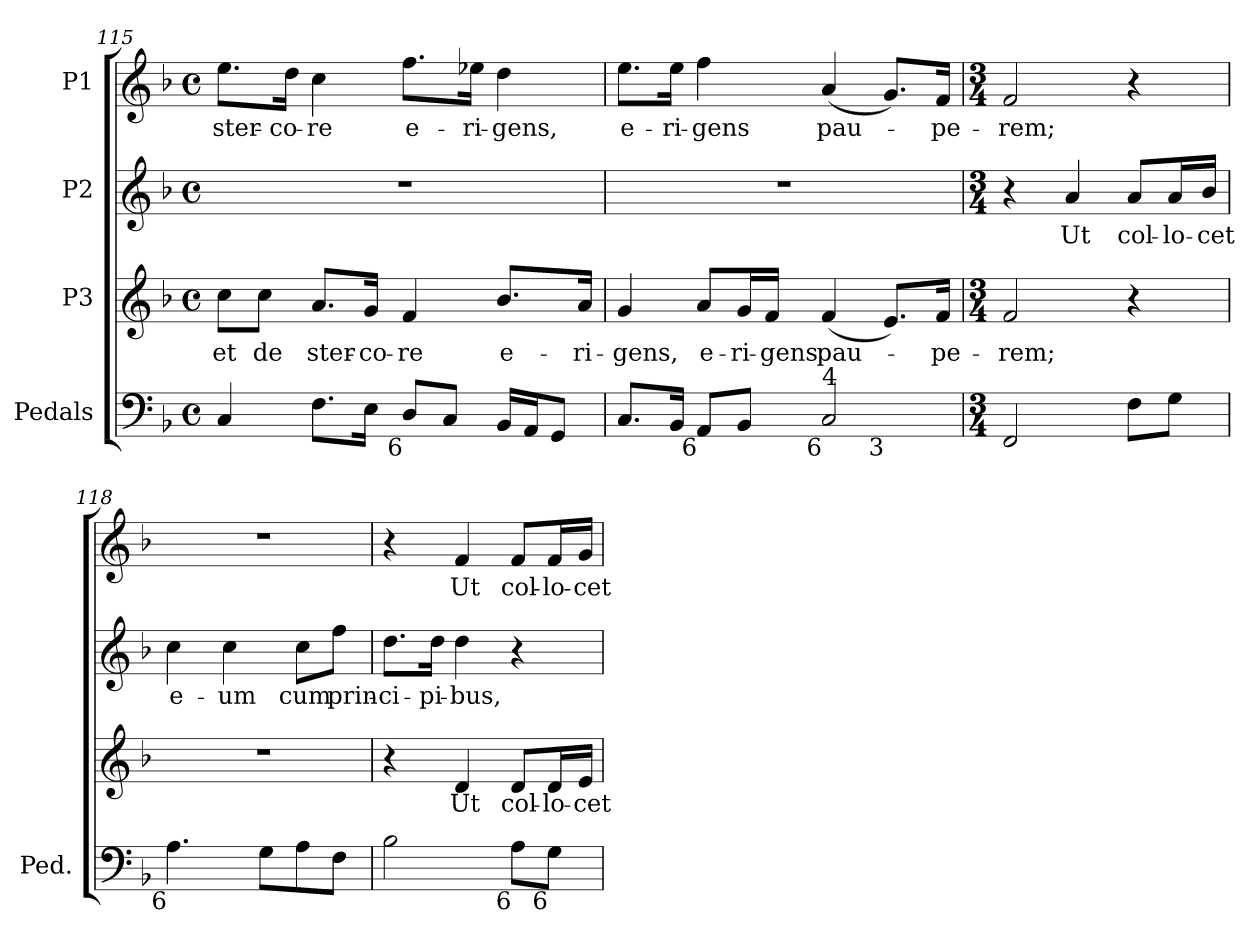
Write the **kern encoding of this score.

**kern	**kern	**text	**kern	**text	**kern	**text
*part4	*part3	*part3	*part2	*part2	*part1	*part1
*staff4	*staff3	*staff3	*staff2	*staff2	*staff1	*staff1
*I"Pedals	*I"P3	*	*I"P2	*	*I"P1	*
*I'Ped.	*	*	*	*	*	*
*clefF4	*clefG2	*	*clefG2	*	*clefG2	*
*k[b-]	*k[b-]	*	*k[b-]	*	*k[b-]	*
*F:	*F:	*	*F:	*	*F:	*
*M4/4	*M4/4	*	*M4/4	*	*M4/4	*
*met(c)	*met(c)	*	*met(c)	*	*met(c)	*
=115	=115	=115	=115	=115	=115	=115
!	!	!LO:LY:b:color=#000000	!	!	!	!
!	!	!	!	!	!	!LO:LY:b:color=#000000
4Ci/	8cci\L	et	1r	.	8.eei\L	ster-
!	!	!LO:LY:b:color=#000000	!	!	!	!
.	8cci\J	de	.	.	.	.
!	!	!	!	!	!	!LO:LY:b:color=#000000
.	.	.	.	.	16ddi\Jk	-co-
!	!	!LO:LY:b:color=#000000	!	!	!	!
!	!	!	!	!	!	!LO:LY:b:color=#000000
8.Fi\L	8.ai/L	ster-	.	.	4cci\	-re
!	!	!LO:LY:b:color=#000000	!	!	!	!
16Ei\Jk	16gi/Jk	-co-	.	.	.	.
!	!	!LO:LY:b:color=#000000	!	!	!	!
!LO:TX:b:rj:t=6	!	!	!	!	!	!
!	!	!	!	!	!	!LO:LY:b:color=#000000
8Di/L	4fi/	-re	.	.	8.ffi\L	e-
8Ci/J	.	.	.	.	.	.
!	!	!	!	!	!	!LO:LY:b:color=#000000
.	.	.	.	.	16ee-Xi\Jk	-ri-
!	!	!LO:LY:b:color=#000000	!	!	!	!
!	!	!	!	!	!	!LO:LY:b:color=#000000
16BB-i/LL	8.b-i/L	e-	.	.	4ddi\	-gens,
16AAi/J	.	.	.	.	.	.
8GGi/J	.	.	.	.	.	.
!	!	!LO:LY:b:color=#000000	!	!	!	!
.	16ai/Jk	-ri-	.	.	.	.
!!LO:LB:g=z
=116	=116	=116	=116	=116	=116	=116
!	!	!LO:LY:b:color=#000000	!	!	!	!
!	!	!	!	!	!	!LO:LY:b:color=#000000
*^	*	*	*	*	*	*
8.Ci/L	2.ryy	4gi/	-gens,	1r	.	8.eei\L	e-
!	!	!	!	!	!	!	!LO:LY:b:color=#000000
16BB-i/Jk	.	.	.	.	.	16eei\Jk	-ri-
!	!	!	!LO:LY:b:color=#000000	!	!	!	!
!LO:TX:b:rj:t=6	!	!	!	!	!	!	!
!	!	!	!	!	!	!	!LO:LY:b:color=#000000
8AAi/L	.	8ai/L	e-	.	.	4ffi\	-gens
!	!	!	!LO:LY:b:color=#000000	!	!	!	!
8BB-i/J	.	16gi/L	-ri-	.	.	.	.
!	!	!	!LO:LY:b:color=#000000	!	!	!	!
.	.	16fi/JJ	-gens	.	.	.	.
!	!	!	!LO:LY:b:color=#000000	!	!	!	!
!LO:TX:b:rj:t=6	!	!	!	!	!	!	!
!LO:TX:t=4	!	!	!	!	!	!	!
!	!	!	!	!	!	!	!LO:LY:b:color=#000000
2Ci/	.	(4fi/	pau-	.	.	(4ai/	pau-
!	!LO:TX:b:rj:t=3	!	!	!	!	!	!
.	4ryy	8.ei/L)	.	.	.	8.gi/L)	.
!	!	!	!LO:LY:b:color=#000000	!	!	!	!
!	!	!	!	!	!	!	!LO:LY:b:color=#000000
.	.	16fi/Jk	-pe-	.	.	16fi/Jk	-pe-
*v	*v	*	*	*	*	*	*
=117	=117	=117	=117	=117	=117	=117
*M3/4	*M3/4	*	*M3/4	*	*M3/4	*
*^	*	*	*	*	*	*
!	!	!	!LO:LY:b:color=#000000	!	!	!	!
*v	*v	*	*	*	*	*	*
*^	*	*	*	*	*	*
!	!	!	!	!	!	!	!LO:LY:b:color=#000000
*v	*v	*	*	*	*	*	*
2FFi/	2fi/	-rem;	4r	.	2fi/	-rem;
!	!	!	!	!LO:LY:b:color=#000000	!	!
.	.	.	4ai/	Ut	.	.
!	!	!	!	!LO:LY:b:color=#000000	!	!
8Fi\L	4r	.	8ai/L	col-	4r	.
!	!	!	!	!LO:LY:b:color=#000000	!	!
8Gi\J	.	.	16ai/L	-lo-	.	.
!	!	!	!	!LO:LY:b:color=#000000	!	!
.	.	.	16b-i/JJ	-cet	.	.
=118	=118	=118	=118	=118	=118	=118
!	!LO:N:vis=1	!	!	!	!	!
!LO:TX:b:rj:t=6	!	!	!	!	!	!
!	!	!	!	!LO:LY:b:color=#000000	!LO:N:vis=1	!
4.Ai\	2.r	.	4cci\	e-	2.r	.
!	!	!	!	!LO:LY:b:color=#000000	!	!
.	.	.	4cci\	-um	.	.
8Gi\L	.	.	.	.	.	.
!	!	!	!	!LO:LY:b:color=#000000	!	!
8Ai\	.	.	8cci\L	cum	.	.
!	!	!	!	!LO:LY:b:color=#000000	!	!
8Fi\J	.	.	8ffi\J	prin-	.	.
=119	=119	=119	=119	=119	=119	=119
!	!	!	!	!LO:LY:b:color=#000000	!	!
2B-i\	4r	.	8.ddi\L	-ci-	4r	.
!	!	!	!	!LO:LY:b:color=#000000	!	!
.	.	.	16ddi\Jk	-pi-	.	.
!	!	!LO:LY:b:color=#000000	!	!	!	!
!	!	!	!	!LO:LY:b:color=#000000	!	!
!	!	!	!	!	!	!LO:LY:b:color=#000000
.	4di/	Ut	4ddi\	-bus,	4fi/	Ut
!	!	!LO:LY:b:color=#000000	!	!	!	!
!LO:TX:b:rj:t=6	!	!	!	!	!	!
!	!	!	!	!	!	!LO:LY:b:color=#000000
8Ai\L	8di/L	col-	4r	.	8fi/L	col-
!	!	!LO:LY:b:color=#000000	!	!	!	!
!LO:TX:b:rj:t=6	!	!	!	!	!	!
!	!	!	!	!	!	!LO:LY:b:color=#000000
8Gi\J	16di/L	-lo-	.	.	16fi/L	-lo-
!	!	!LO:LY:b:color=#000000	!	!	!	!
!	!	!	!	!	!	!LO:LY:b:color=#000000
.	16ei/JJ	-cet	.	.	16gi/JJ	-cet
=	=	=	=	=	=	=
*-	*-	*-	*-	*-	*-	*-
